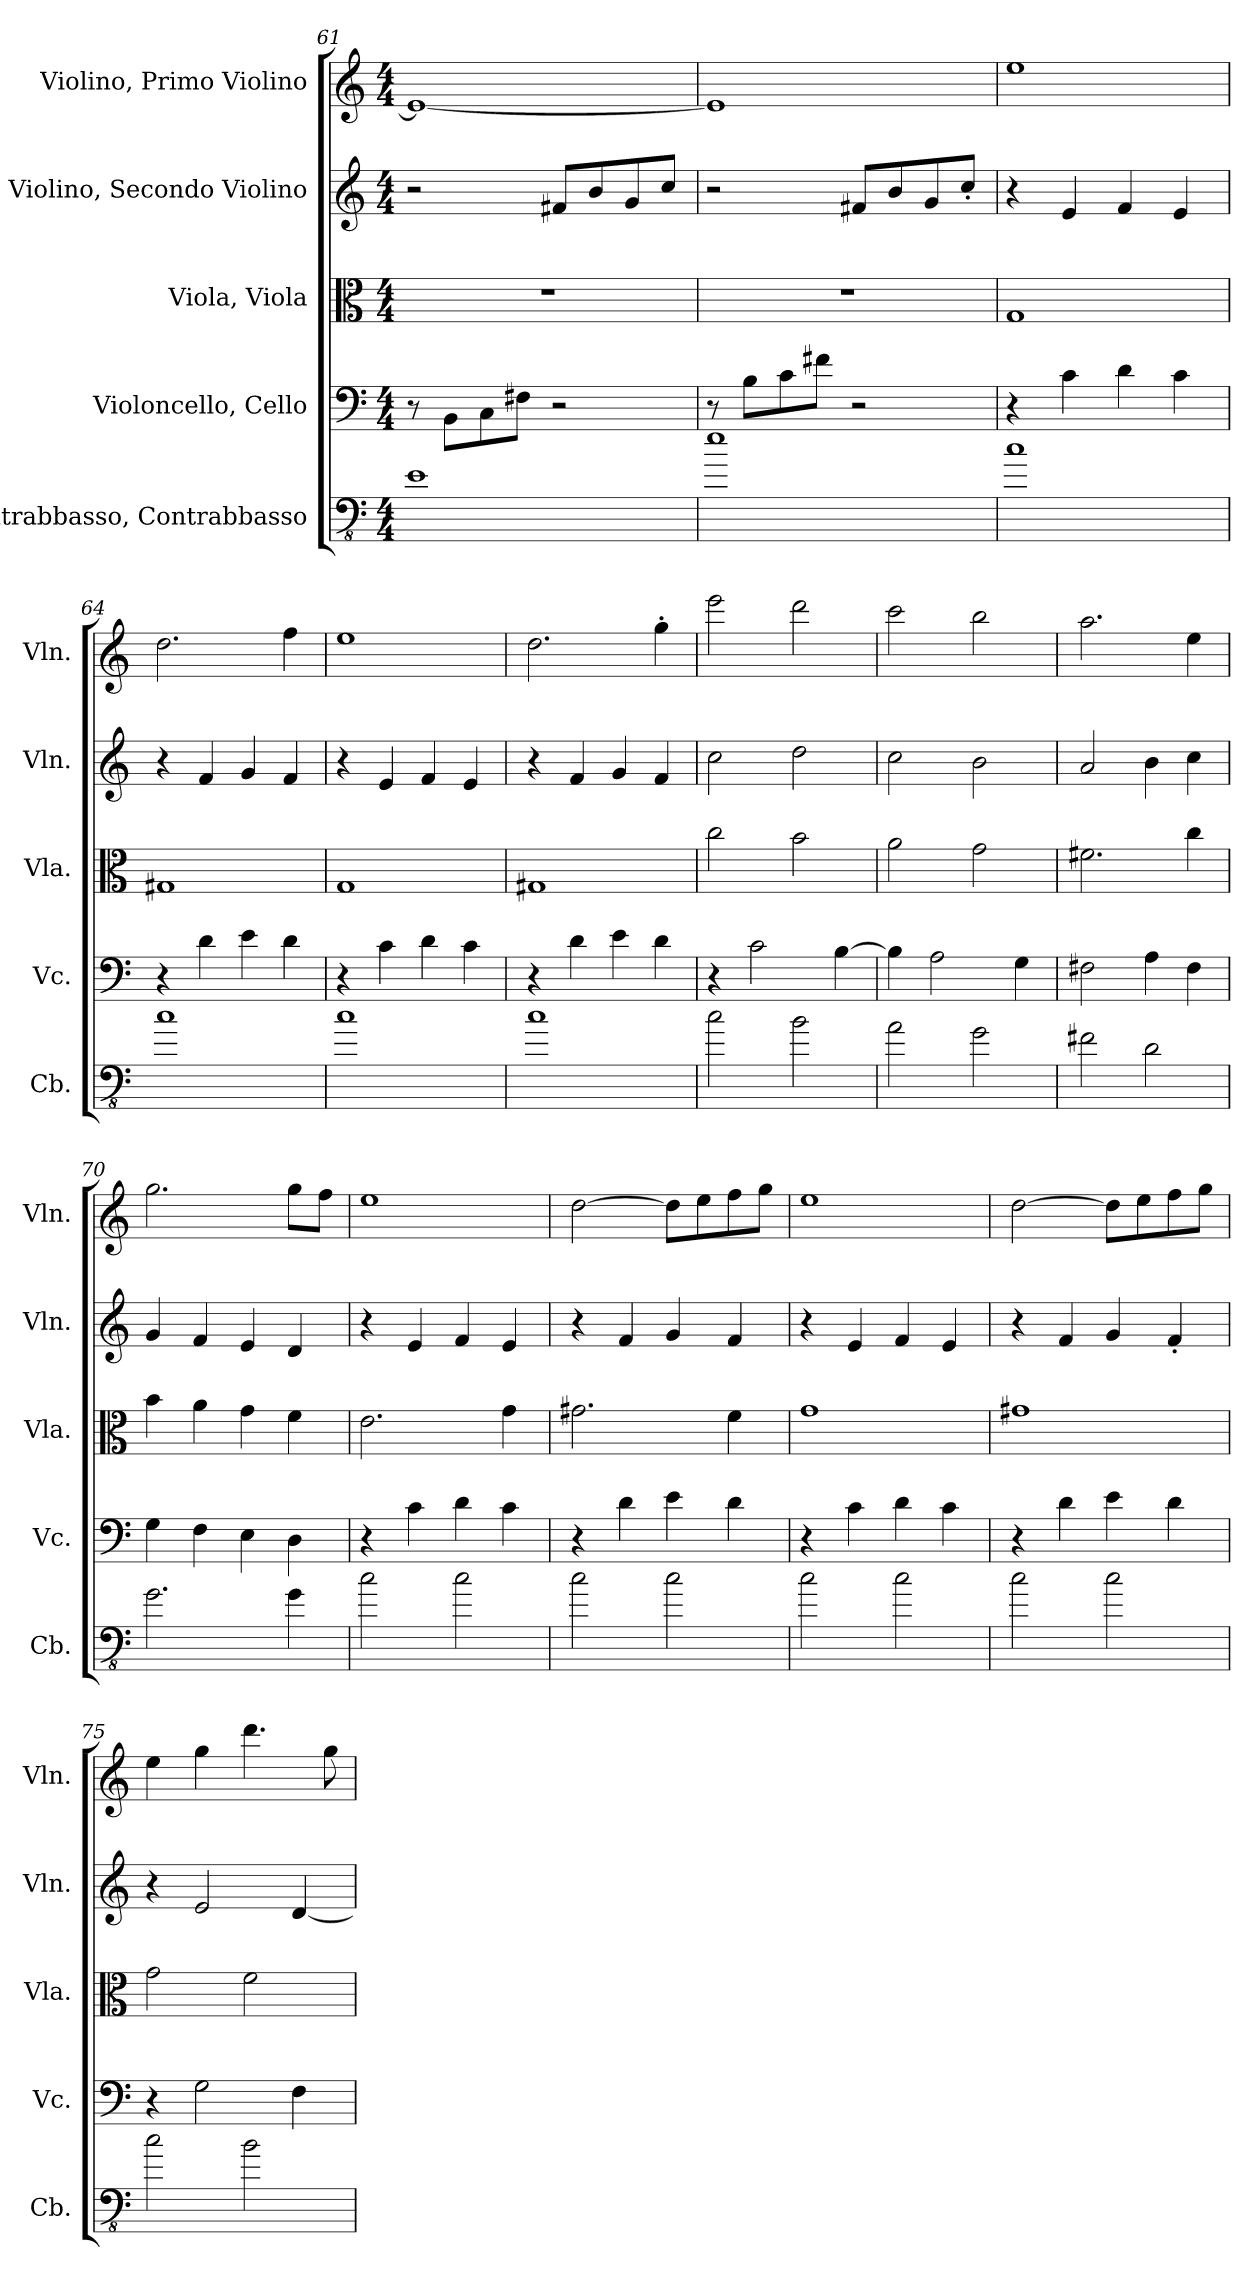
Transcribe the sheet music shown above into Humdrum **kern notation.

**kern	**kern	**kern	**kern	**kern
*part5	*part4	*part3	*part2	*part1
*staff5	*staff4	*staff3	*staff2	*staff1
*I"Contrabbasso, Contrabbasso	*I"Violoncello, Cello	*I"Viola, Viola	*I"Violino, Secondo Violino	*I"Violino, Primo Violino
*I'Cb.	*I'Vc.	*I'Vla.	*I'Vln.	*I'Vln.
*clefFv4	*clefF4	*clefC3	*clefG2	*clefG2
*ITrd7c12	*	*	*	*
*k[]	*k[]	*k[]	*k[]	*k[]
*M4/4	*M4/4	*M4/4	*M4/4	*M4/4
=61	=61	=61	=61	=61
1EE	8r	1r	2r	1e_
.	8BB\L	.	.	.
.	8C\	.	.	.
.	8F#X\J	.	.	.
.	2r	.	8f#X/L	.
.	.	.	8b/	.
.	.	.	8g/	.
.	.	.	8cc/J	.
=62	=62	=62	=62	=62
1E	8r	1r	2r	1e]
.	8B\L	.	.	.
.	8c\	.	.	.
.	8f#X\J	.	.	.
.	2r	.	8f#X/L	.
.	.	.	8b/	.
.	.	.	8g/	.
.	.	.	8cc'/J	.
=63	=63	=63	=63	=63
1C	4r	1G	4r	1ee
.	4c\	.	4e/	.
.	4d\	.	4f/	.
.	4c\	.	4e/	.
=64	=64	=64	=64	=64
1C	4r	1G#X	4r	2.dd\
.	4d\	.	4f/	.
.	4e\	.	4g/	.
.	4d\	.	4f/	4ff\
!!LO:PB:g=z
=65	=65	=65	=65	=65
1C	4r	1G	4r	1ee
.	4c\	.	4e/	.
.	4d\	.	4f/	.
.	4c\	.	4e/	.
=66	=66	=66	=66	=66
1C	4r	1G#X	4r	2.dd\
.	4d\	.	4f/	.
.	4e\	.	4g/	.
.	4d\	.	4f/	4gg'\
=67	=67	=67	=67	=67
2C\	4r	2cc\	2cc\	2eee\
.	2c\	.	.	.
2BB\	.	2b\	2dd\	2ddd\
.	[4B\	.	.	.
=68	=68	=68	=68	=68
2AA\	4B\]	2a\	2cc\	2ccc\
.	2A\	.	.	.
2GG\	.	2g\	2b\	2bb\
.	4G\	.	.	.
=69	=69	=69	=69	=69
2FF#X\	2F#X\	2.f#X\	2a/	2.aa\
2DD\	4A\	.	4b\	.
.	4F#\	4cc\	4cc\	4ee\
=70	=70	=70	=70	=70
2.GG\	4G\	4b\	4g/	2.gg\
.	4F\	4a\	4f/	.
.	4E\	4g\	4e/	.
4GG\	4D\	4f\	4d/	8gg\L
.	.	.	.	8ff\J
=71	=71	=71	=71	=71
2C\	4r	2.e\	4r	1ee
.	4c\	.	4e/	.
2C\	4d\	.	4f/	.
.	4c\	4g\	4e/	.
=72	=72	=72	=72	=72
2C\	4r	2.g#X\	4r	[2dd\
.	4d\	.	4f/	.
2C\	4e\	.	4g/	8dd\L]
.	.	.	.	8ee\
.	4d\	4f\	4f/	8ff\
.	.	.	.	8gg\J
!!LO:LB:g=z
=73	=73	=73	=73	=73
2C\	4r	1g	4r	1ee
.	4c\	.	4e/	.
2C\	4d\	.	4f/	.
.	4c\	.	4e/	.
=74	=74	=74	=74	=74
2C\	4r	1g#X	4r	[2dd\
.	4d\	.	4f/	.
2C\	4e\	.	4g/	8dd\L]
.	.	.	.	8ee\
.	4d\	.	4f'/	8ff\
.	.	.	.	8gg\J
=75	=75	=75	=75	=75
2C\	4r	2g\	4r	4ee\
.	2G\	.	2e/	4gg\
2BB\	.	2f\	.	4.ddd\
.	4F\	.	[4d/	.
.	.	.	.	8gg\
=	=	=	=	=
*-	*-	*-	*-	*-
